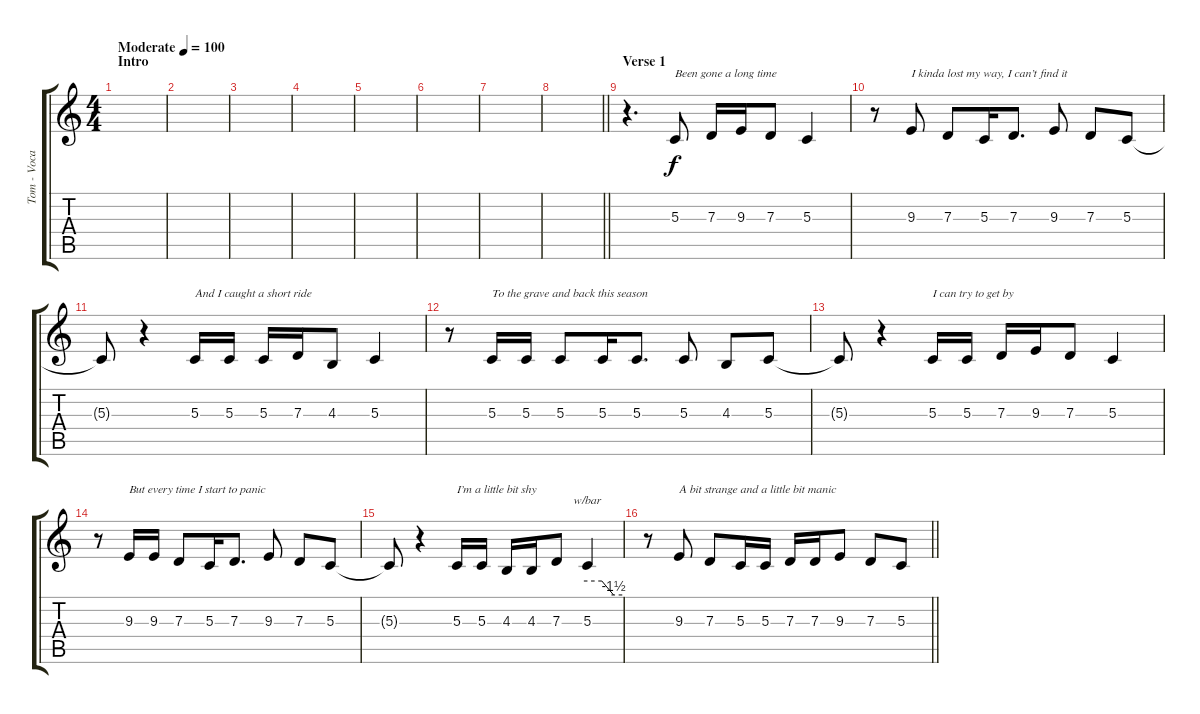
\track ("Tom - Vocals" "Tom - Voca") {instrument altosax}
\staff {score tabs}
\tuning (E4 B3 G3 D3 A2 E2) {hide}
\ts (4 4)
\section ("" "Intro")
\tempo (100 "Moderate")
\clef g2
\ks c
|
|
|
|
|
|
|
\barLineRight lightlight
|
\section ("" "Verse 1")
r.4{d} 5.3.8{txt "Been gone a long time"} 7.3.16 9.3.16 7.3.8 5.3.4 |
r.8 9.3.8{txt "I kinda lost my way, I can’t find it"} 7.3.8 5.3.16 7.3.8{d} 9.3.8 7.3.8 5.3.8 |
5.3{t}.8 r.4 5.3.16{txt "And I caught a short ride"} 5.3.16 5.3.16 7.3.16 4.3.8 5.3.4 |
r.8 5.3.16{txt "To the grave and back this season"} 5.3.16 5.3.8 5.3.16 5.3.8{d} 5.3.8 4.3.8 5.3.8 |
5.3{t}.8 r.4 5.3.16{txt "I can try to get by"} 5.3.16 7.3.16 9.3.16 7.3.8 5.3.4 |
r.8 9.3.16{txt "But every time I start to panic"} 9.3.16 7.3.8 5.3.16 7.3.8{d} 9.3.8 7.3.8 5.3.8 |
5.3{t}.8 r.4 5.3.16{txt "I’m a little bit shy"} 5.3.16 4.3.16 4.3.16 7.3.8 5.3.4{tbe (custom default 0 0 25 0 45 -6 60 -6)} |
\barLineRight lightlight
r.8 9.3.8{txt "A bit strange and a little bit manic"} 7.3.8 5.3.16 5.3.16 7.3.16 7.3.16 9.3.8 7.3.8 5.3.8
